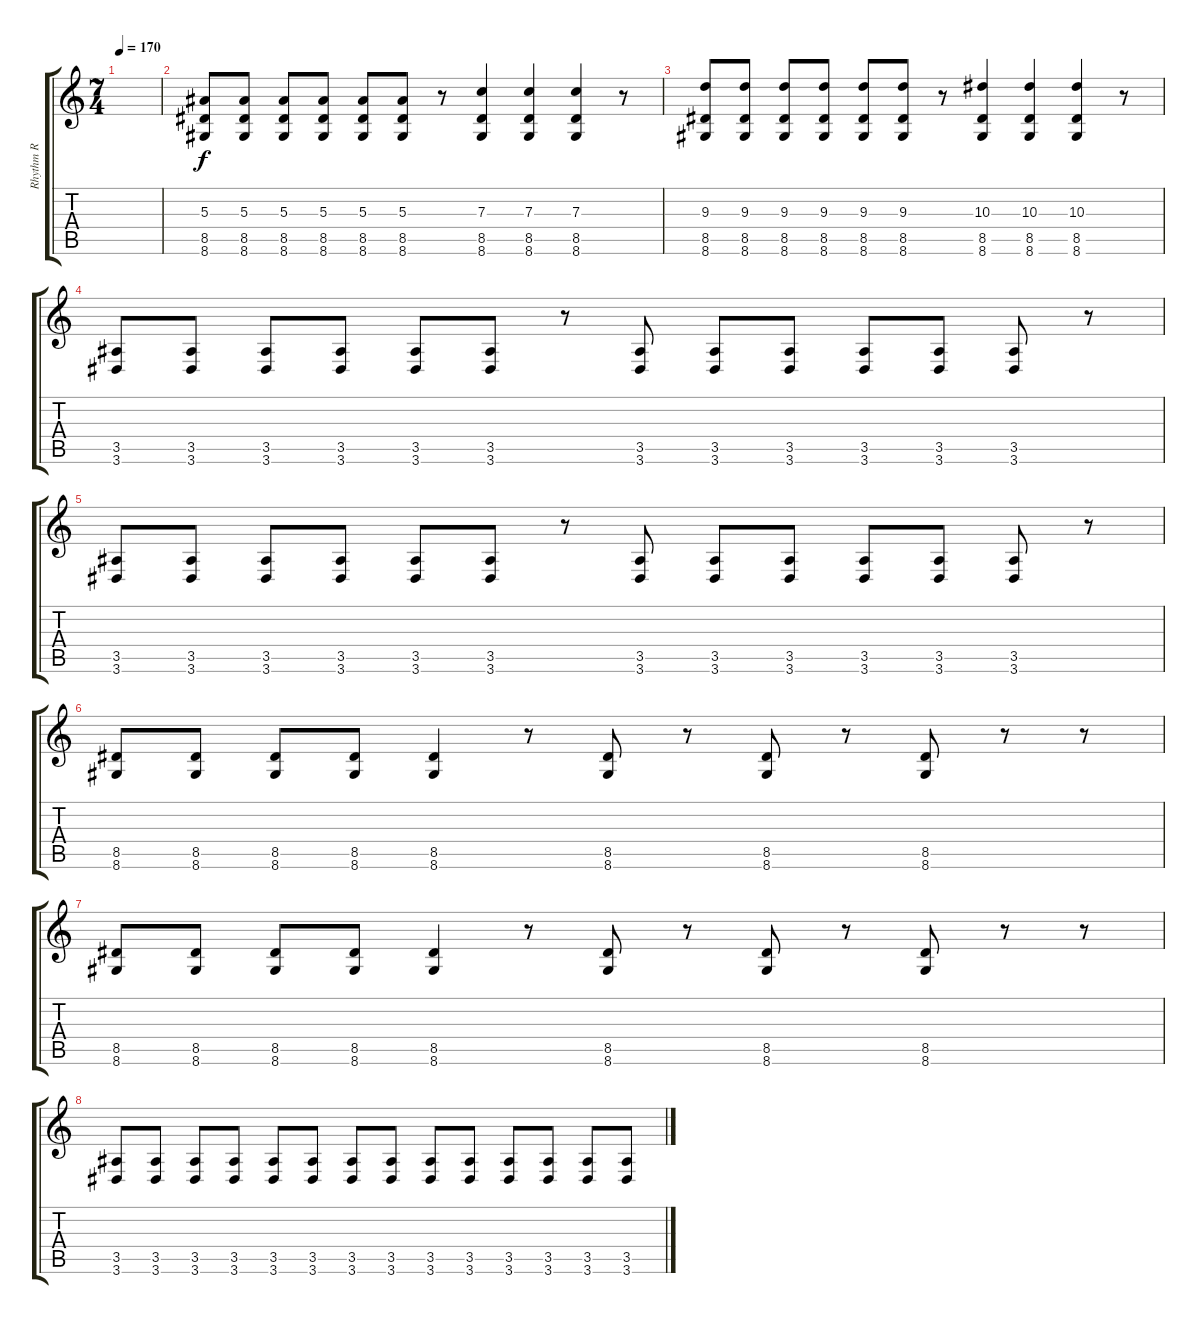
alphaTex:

\track ("Rhythm R" "Rhythm R") {instrument distortionguitar}
\staff {score tabs}
\tuning (D4 A3 F3 C3 G2 C2) {hide}
\ts (7 4)
\tempo 170
\clef g2
\ks c
|
(5.3 8.5 8.6).8 (5.3 8.5 8.6).8 (5.3 8.5 8.6).8 (5.3 8.5 8.6).8 (5.3 8.5 8.6).8 (5.3 8.5 8.6).8 r.8 (7.3 8.5 8.6).4 (7.3 8.5 8.6).4 (7.3 8.5 8.6).4 r.8 |
(9.3 8.5 8.6).8 (9.3 8.5 8.6).8 (9.3 8.5 8.6).8 (9.3 8.5 8.6).8 (9.3 8.5 8.6).8 (9.3 8.5 8.6).8 r.8 (10.3 8.5 8.6).4 (10.3 8.5 8.6).4 (10.3 8.5 8.6).4 r.8 |
(3.5 3.6).8 (3.5 3.6).8 (3.5 3.6).8 (3.5 3.6).8 (3.5 3.6).8 (3.5 3.6).8 r.8 (3.5 3.6).8 (3.5 3.6).8 (3.5 3.6).8 (3.5 3.6).8 (3.5 3.6).8 (3.5 3.6).8 r.8 |
(3.5 3.6).8 (3.5 3.6).8 (3.5 3.6).8 (3.5 3.6).8 (3.5 3.6).8 (3.5 3.6).8 r.8 (3.5 3.6).8 (3.5 3.6).8 (3.5 3.6).8 (3.5 3.6).8 (3.5 3.6).8 (3.5 3.6).8 r.8 |
(8.5 8.6).8 (8.5 8.6).8 (8.5 8.6).8 (8.5 8.6).8 (8.5 8.6).4 r.8 (8.5 8.6).8 r.8 (8.5 8.6).8 r.8 (8.5 8.6).8 r.8 r.8 |
(8.5 8.6).8 (8.5 8.6).8 (8.5 8.6).8 (8.5 8.6).8 (8.5 8.6).4 r.8 (8.5 8.6).8 r.8 (8.5 8.6).8 r.8 (8.5 8.6).8 r.8 r.8 |
(3.5 3.6).8 (3.5 3.6).8 (3.5 3.6).8 (3.5 3.6).8 (3.5 3.6).8 (3.5 3.6).8 (3.5 3.6).8 (3.5 3.6).8 (3.5 3.6).8 (3.5 3.6).8 (3.5 3.6).8 (3.5 3.6).8 (3.5 3.6).8 (3.5 3.6).8
